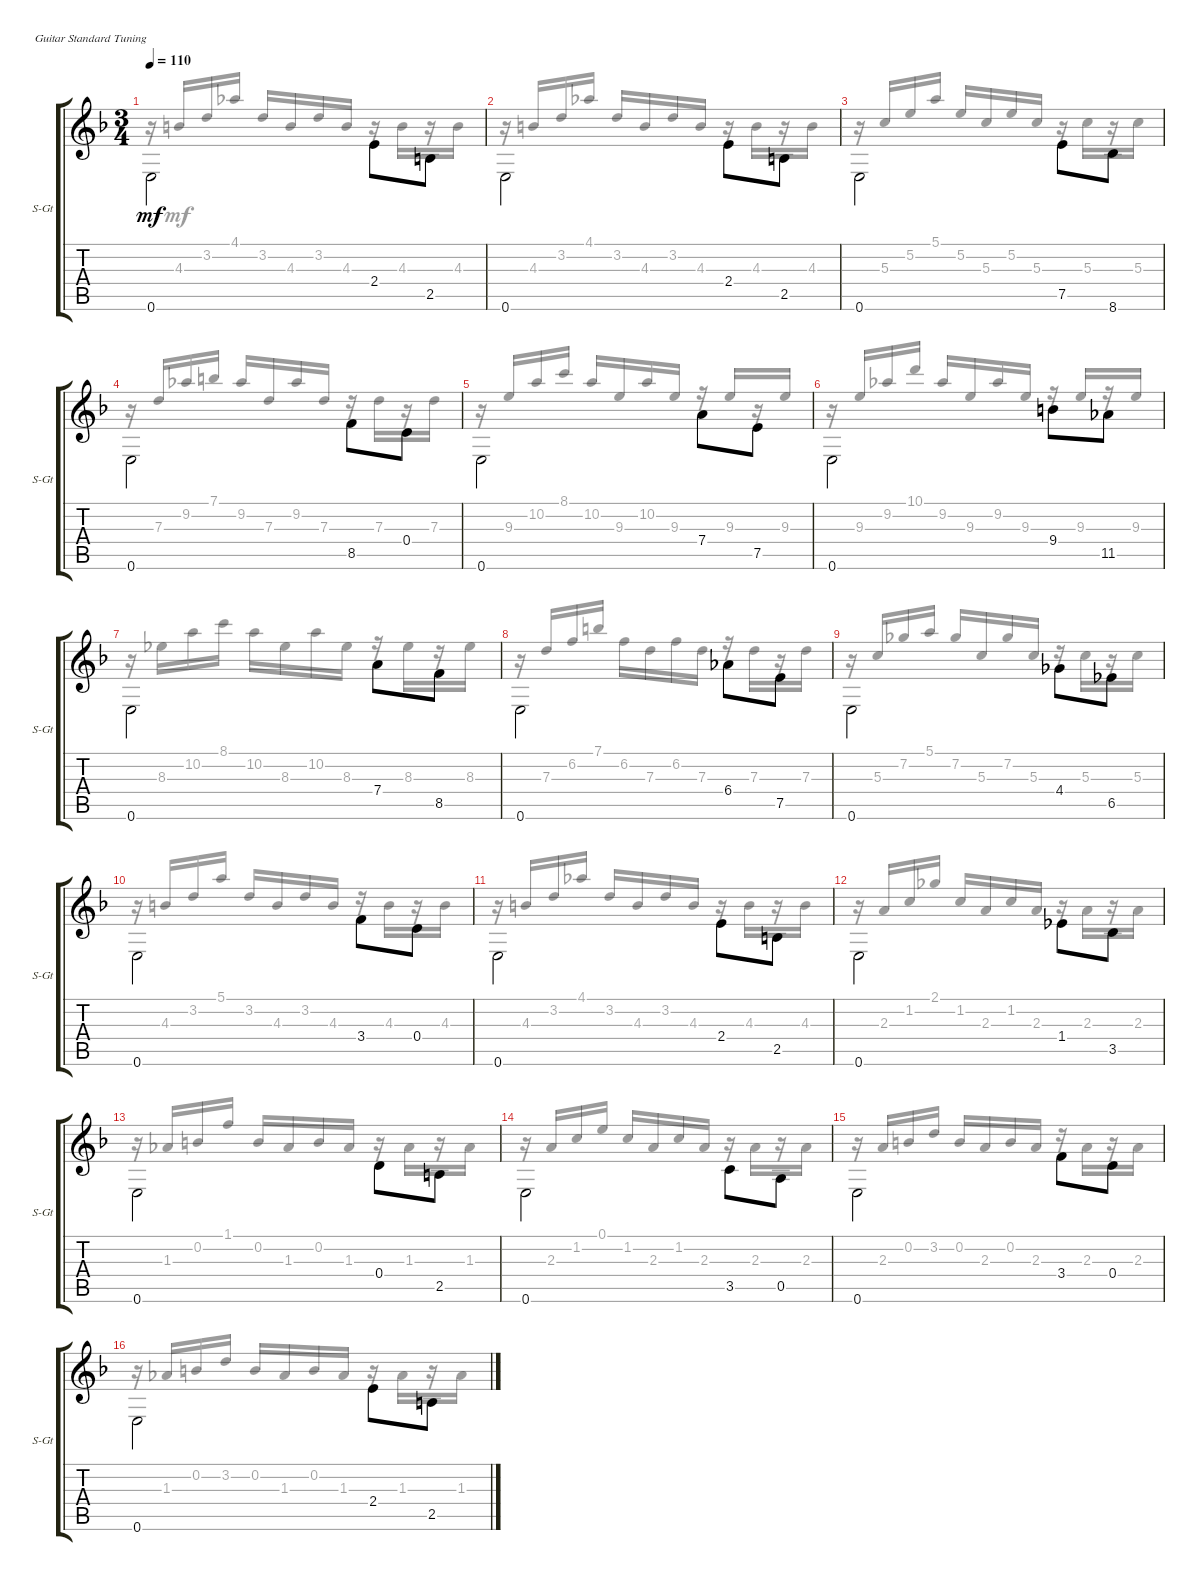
\defaultSystemsLayout 4
\bracketExtendMode groupsimilarinstruments
\useSystemSignSeparator
\singleTrackTrackNamePolicy allsystems
\multiTrackTrackNamePolicy allsystems
\firstSystemTrackNameOrientation horizontal
\otherSystemsTrackNameOrientation horizontal
\track ("Steel Guitar" "S-Gt") {instrument acousticguitarsteel}
\staff {score tabs}
\tuning (E4 B3 G3 D3 A2 E2)
\voice
\ts (3 4)
\tempo 110
\clef g2
\ks dminor
0.6.2{dy mf beam invert} 2.4.8{beam invert} 2.5.8 |
0.6.2{beam invert} 2.4.8{beam invert} 2.5.8 |
0.6.2{beam invert} 7.5.8{beam invert} 8.6.8 |
0.6.2{beam invert} 8.5.8{beam invert} 0.4.8 |
0.6.2 7.4.8{beam invert} 7.5.8 |
0.6.2{beam invert} 9.4.8{beam invert} 11.5.8 |
0.6.2{beam invert} 7.4.8{beam invert} 8.5.8 |
0.6.2{beam invert} 6.4.8{beam invert} 7.5.8 |
0.6.2{beam invert} 4.4.8{beam invert} 6.5.8 |
0.6.2{beam invert} 3.4.8{beam invert} 0.4.8 |
0.6.2{beam invert} 2.4.8{beam invert} 2.5.8 |
0.6.2{beam invert} 1.4.8{beam invert} 3.5.8 |
0.6.2{beam invert} 0.4.8{beam invert} 2.5.8 |
0.6.2{beam invert} 3.5.8{beam invert} 0.5.8 |
0.6.2{beam invert} 3.4.8{beam invert} 0.4.8 |
0.6.2{beam invert} 2.4.8{beam invert} 2.5.8
\voice
\clef g2
\ottava regular
\simile none
\ks dminor
r.16{dy mf} 4.3.16{beam invert} 3.2.16 4.1.16 3.2.16{beam invert} 4.3.16 3.2.16 4.3.16 r.16 4.3.16 r.16 4.3.16 |
r.16 4.3.16{beam invert} 3.2.16 4.1.16 3.2.16{beam invert} 4.3.16 3.2.16 4.3.16 r.16 4.3.16 r.16 4.3.16 |
r.16 5.3.16{beam invert} 5.2.16 5.1.16 5.2.16{beam invert} 5.3.16 5.2.16 5.3.16 r.16 5.3.16 r.16 5.3.16 |
r.16 7.3.16{beam invert} 9.2.16 7.1.16 9.2.16{beam invert} 7.3.16 9.2.16 7.3.16 r.16 7.3.16 r.16 7.3.16 |
r.16 9.3.16{beam invert} 10.2.16 8.1.16 10.2.16{beam invert} 9.3.16 10.2.16 9.3.16 r.16 9.3.16{beam invert} r.16 9.3.16 |
r.16 9.3.16{beam invert} 9.2.16 10.1.16 9.2.16{beam invert} 9.3.16 9.2.16 9.3.16 r.16 9.3.16{beam invert} r.16 9.3.16 |
r.16 8.3.16 10.2.16 8.1.16 10.2.16 8.3.16 10.2.16 8.3.16 r.16 8.3.16 r.16 8.3.16 |
r.16 7.3.16{beam invert} 6.2.16 7.1.16 6.2.16 7.3.16 6.2.16 7.3.16 r.16 7.3.16 r.16 7.3.16 |
r.16{beam invert} 5.3.16{beam invert} 7.2.16 5.1.16 7.2.16{beam invert} 5.3.16 7.2.16 5.3.16 r.16 5.3.16 r.16 5.3.16 |
r.16 4.3.16{beam invert} 3.2.16 5.1.16 3.2.16{beam invert} 4.3.16 3.2.16 4.3.16 r.16 4.3.16 r.16 4.3.16 |
r.16 4.3.16{beam invert} 3.2.16 4.1.16 3.2.16{beam invert} 4.3.16 3.2.16 4.3.16 r.16 4.3.16 r.16 4.3.16 |
r.16 2.3.16{beam invert} 1.2.16 2.1.16 1.2.16{beam invert} 2.3.16 1.2.16 2.3.16 r.16 2.3.16 r.16 2.3.16 |
r.16 1.3.16{beam invert} 0.2.16 1.1.16 0.2.16{beam invert} 1.3.16 0.2.16 1.3.16 r.16 1.3.16 r.16 1.3.16 |
r.16 2.3.16{beam invert} 1.2.16 0.1.16 1.2.16{beam invert} 2.3.16 1.2.16 2.3.16 r.16 2.3.16 r.16 2.3.16 |
r.16 2.3.16{beam invert} 0.2.16 3.2.16 0.2.16{beam invert} 2.3.16 0.2.16 2.3.16 r.16 2.3.16 r.16 2.3.16 |
r.16 1.3.16{beam invert} 0.2.16 3.2.16 0.2.16{beam invert} 1.3.16 0.2.16 1.3.16 r.16 1.3.16 r.16 1.3.16
